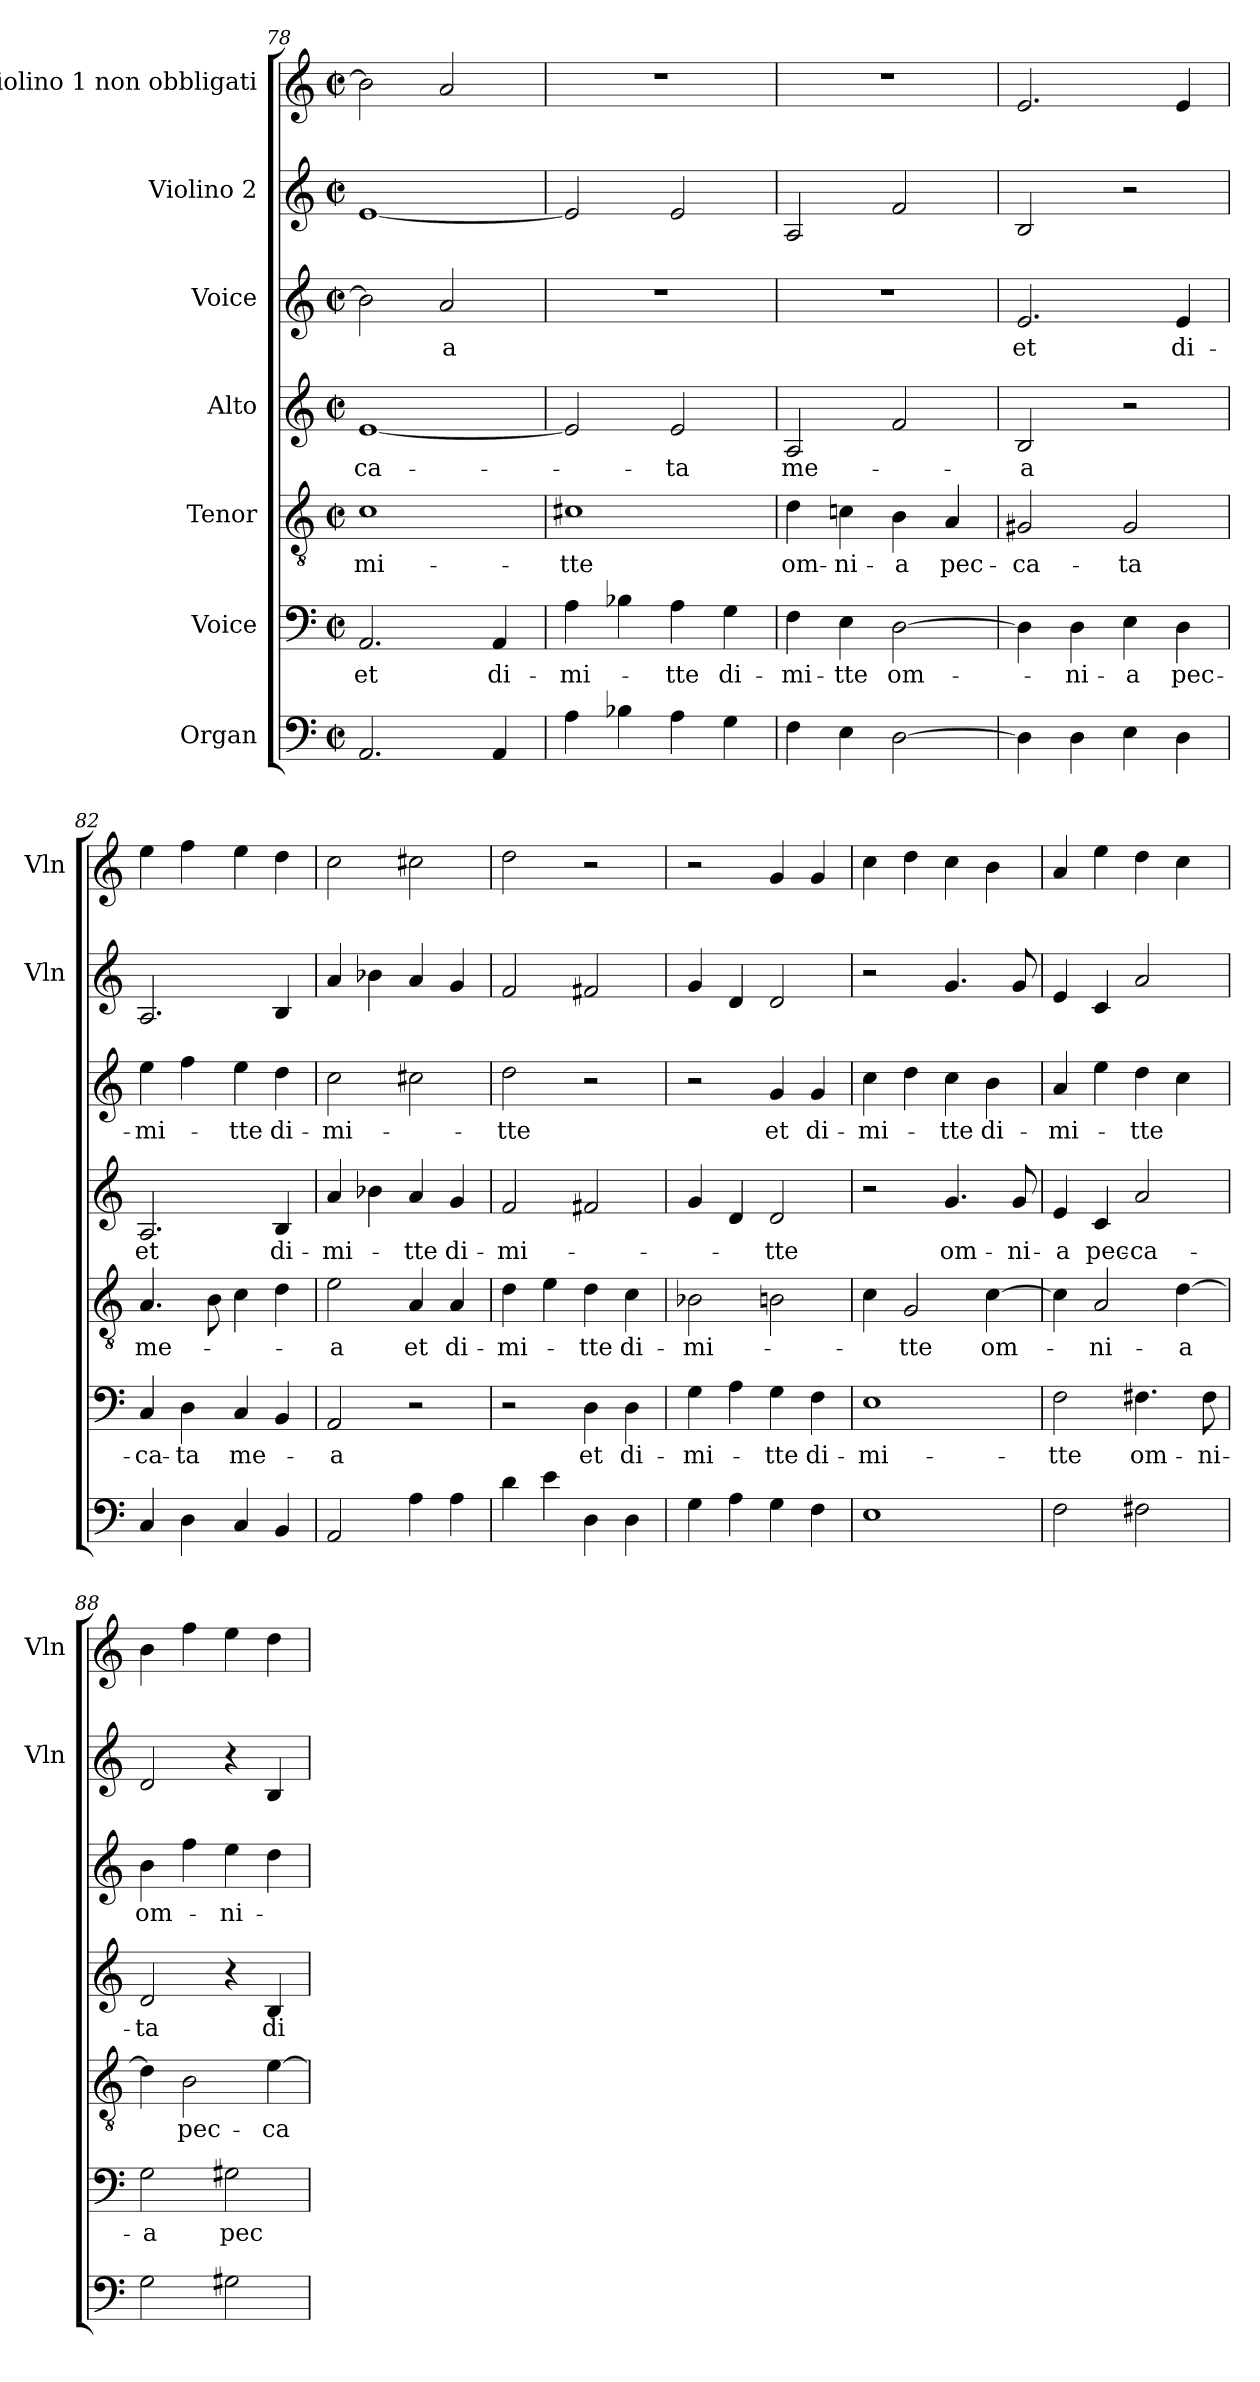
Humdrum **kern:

**kern	**kern	**text	**kern	**text	**kern	**text	**kern	**text	**kern	**kern
*part7	*part6	*part6	*part5	*part5	*part4	*part4	*part3	*part3	*part2	*part1
*staff7	*staff6	*staff6	*staff5	*staff5	*staff4	*staff4	*staff3	*staff3	*staff2	*staff1
*I"Organ	*I"Voice	*	*I"Tenor	*	*I"Alto	*	*I"Voice	*	*I"Violino 2	*I"Violino 1 non obbligati
*	*	*	*	*	*	*	*	*	*I'Vln	*I'Vln
*clefF4	*clefF4	*	*clefGv2	*	*clefG2	*	*clefG2	*	*clefG2	*clefG2
*k[]	*k[]	*	*k[]	*	*k[]	*	*k[]	*	*k[]	*k[]
*M2/2	*M2/2	*	*M2/2	*	*M2/2	*	*M2/2	*	*M2/2	*M2/2
*met(c|)	*met(c|)	*	*met(c|)	*	*met(c|)	*	*met(c|)	*	*met(c|)	*met(c|)
=78	=78	=78	=78	=78	=78	=78	=78	=78	=78	=78
!	!	!LO:LY:b	!	!LO:LY:b	!	!LO:LY:b	!	!	!	!
2.AA/	2.AA/	et	1c	-mi-	[1e	-ca-	2b\]	.	[1e	2b\]
!	!	!	!	!	!	!	!	!LO:LY:b	!	!
.	.	.	.	.	.	.	2a/	-a	.	2a/
!	!	!LO:LY:b	!	!	!	!	!	!	!	!
4AA/	4AA/	di-	.	.	.	.	.	.	.	.
=79	=79	=79	=79	=79	=79	=79	=79	=79	=79	=79
!	!	!LO:LY:b	!	!LO:LY:b	!	!	!	!	!	!
4A\	4A\	-mi-	1c#X	-tte	2e/]	.	1r	.	2e/]	1r
4B-X\	4B-X\	.	.	.	.	.	.	.	.	.
!	!	!LO:LY:b	!	!	!	!LO:LY:b	!	!	!	!
4A\	4A\	-tte	.	.	2e/	-ta	.	.	2e/	.
!	!	!LO:LY:b	!	!	!	!	!	!	!	!
4G\	4G\	di-	.	.	.	.	.	.	.	.
=80	=80	=80	=80	=80	=80	=80	=80	=80	=80	=80
!	!	!LO:LY:b	!	!LO:LY:b	!	!LO:LY:b	!	!	!	!
4F\	4F\	-mi-	4d\	om-	2A/	me-	1r	.	2A/	1r
!	!	!LO:LY:b	!	!LO:LY:b	!	!	!	!	!	!
4E\	4E\	tte	4cn\	-ni-	.	.	.	.	.	.
!	!	!LO:LY:b	!	!LO:LY:b	!	!	!	!	!	!
[2D\	[2D\	om-	4B\	-a	2f/	.	.	.	2f/	.
!	!	!	!	!LO:LY:b	!	!	!	!	!	!
.	.	.	4A/	pec-	.	.	.	.	.	.
=81	=81	=81	=81	=81	=81	=81	=81	=81	=81	=81
!	!	!	!	!LO:LY:b	!	!LO:LY:b	!	!LO:LY:b	!	!
4D\]	4D\]	.	2G#X/	-ca-	2B/	-a	2.e/	et	2B/	2.e/
!	!	!LO:LY:b	!	!	!	!	!	!	!	!
4D\	4D\	-ni-	.	.	.	.	.	.	.	.
!	!	!LO:LY:b	!	!LO:LY:b	!	!	!	!	!	!
4E\	4E\	-a	2G#/	-ta	2r	.	.	.	2r	.
!	!	!LO:LY:b	!	!	!	!	!	!LO:LY:b	!	!
4D\	4D\	pec-	.	.	.	.	4e/	di-	.	4e/
=82	=82	=82	=82	=82	=82	=82	=82	=82	=82	=82
!	!	!LO:LY:b	!	!LO:LY:b	!	!LO:LY:b	!	!LO:LY:b	!	!
4C/	4C/	-ca-	4.A/	me-	2.A/	et	4ee\	-mi-	2.A/	4ee\
!	!	!LO:LY:b	!	!	!	!	!	!	!	!
4D\	4D\	-ta	.	.	.	.	4ff\	.	.	4ff\
.	.	.	8B\	.	.	.	.	.	.	.
!	!	!LO:LY:b	!	!	!	!	!	!LO:LY:b	!	!
4C/	4C/	me-	4c\	.	.	.	4ee\	-tte	.	4ee\
!	!	!	!	!	!	!LO:LY:b	!	!LO:LY:b	!	!
4BB/	4BB/	.	4d\	.	4B/	di-	4dd\	di-	4B/	4dd\
!!LO:PB:g=z
=83	=83	=83	=83	=83	=83	=83	=83	=83	=83	=83
!	!	!LO:LY:b	!	!LO:LY:b	!	!LO:LY:b	!	!LO:LY:b	!	!
2AA/	2AA/	-a	2e\	-a	4a/	-mi-	2cc\	-mi-	4a/	2cc\
.	.	.	.	.	4b-X\	.	.	.	4b-X\	.
!	!	!	!	!LO:LY:b	!	!LO:LY:b	!	!	!	!
4A\	2r	.	4A/	et	4a/	-tte	2cc#X\	.	4a/	2cc#X\
!	!	!	!	!LO:LY:b	!	!LO:LY:b	!	!	!	!
4A\	.	.	4A/	di-	4g/	di-	.	.	4g/	.
=84	=84	=84	=84	=84	=84	=84	=84	=84	=84	=84
!	!	!	!	!LO:LY:b	!	!LO:LY:b	!	!LO:LY:b	!	!
4d\	2r	.	4d\	-mi-	2f/	-mi-	2dd\	-tte	2f/	2dd\
4e\	.	.	4e\	.	.	.	.	.	.	.
!	!	!LO:LY:b	!	!LO:LY:b	!	!	!	!	!	!
4D\	4D\	et	4d\	-tte	2f#X/	.	2r	.	2f#X/	2r
!	!	!LO:LY:b	!	!LO:LY:b	!	!	!	!	!	!
4D\	4D\	di-	4c\	di-	.	.	.	.	.	.
=85	=85	=85	=85	=85	=85	=85	=85	=85	=85	=85
!	!	!LO:LY:b	!	!LO:LY:b	!	!	!	!	!	!
4G\	4G\	-mi-	2B-X\	-mi-	4g/	.	2r	.	4g/	2r
4A\	4A\	.	.	.	4d/	.	.	.	4d/	.
!	!	!LO:LY:b	!	!	!	!LO:LY:b	!	!LO:LY:b	!	!
4G\	4G\	-tte	2Bn\	.	2d/	-tte	4g/	et	2d/	4g/
!	!	!LO:LY:b	!	!	!	!	!	!LO:LY:b	!	!
4F\	4F\	di-	.	.	.	.	4g/	di-	.	4g/
=86	=86	=86	=86	=86	=86	=86	=86	=86	=86	=86
!	!	!LO:LY:b	!	!	!	!	!	!LO:LY:b	!	!
1E	1E	-mi-	4c\	.	2r	.	4cc\	-mi-	2r	4cc\
!	!	!	!	!LO:LY:b	!	!	!	!	!	!
.	.	.	2G/	-tte	.	.	4dd\	.	.	4dd\
!	!	!	!	!	!	!LO:LY:b	!	!LO:LY:b	!	!
.	.	.	.	.	4.g/	om-	4cc\	-tte	4.g/	4cc\
!	!	!	!	!LO:LY:b	!	!	!	!LO:LY:b	!	!
.	.	.	[4c\	om-	.	.	4b\	di-	.	4b\
!	!	!	!	!	!	!LO:LY:b	!	!	!	!
.	.	.	.	.	8g/	-ni-	.	.	8g/	.
=87	=87	=87	=87	=87	=87	=87	=87	=87	=87	=87
!	!	!LO:LY:b	!	!	!	!LO:LY:b	!	!LO:LY:b	!	!
2F\	2F\	-tte	4c\]	.	4e/	-a	4a/	-mi-	4e/	4a/
!	!	!	!	!LO:LY:b	!	!LO:LY:b	!	!	!	!
.	.	.	2A/	-ni-	4c/	pec-	4ee\	.	4c/	4ee\
!	!	!LO:LY:b	!	!	!	!LO:LY:b	!	!LO:LY:b	!	!
2F#X\	4.F#X\	om-	.	.	2a/	-ca-	4dd\	-tte	2a/	4dd\
!	!	!	!	!LO:LY:b	!	!	!	!	!	!
.	.	.	[4d\	-a	.	.	4cc\	.	.	4cc\
!	!	!LO:LY:b	!	!	!	!	!	!	!	!
.	8F#\	-ni-	.	.	.	.	.	.	.	.
=88	=88	=88	=88	=88	=88	=88	=88	=88	=88	=88
!	!	!LO:LY:b	!	!	!	!LO:LY:b	!	!LO:LY:b	!	!
2G\	2G\	-a	4d\]	.	2d/	-ta	4b\	om-	2d/	4b\
!	!	!	!	!LO:LY:b	!	!	!	!	!	!
.	.	.	2B\	pec-	.	.	4ff\	.	.	4ff\
!	!	!LO:LY:b	!	!	!	!	!	!LO:LY:b	!	!
2G#X\	2G#X\	pec-	.	.	4r	.	4ee\	-ni-	4r	4ee\
!	!	!	!	!LO:LY:b	!	!LO:LY:b	!	!	!	!
.	.	.	[4e\	-ca-	4B/	di-	4dd\	.	4B/	4dd\
=	=	=	=	=	=	=	=	=	=	=
*-	*-	*-	*-	*-	*-	*-	*-	*-	*-	*-
